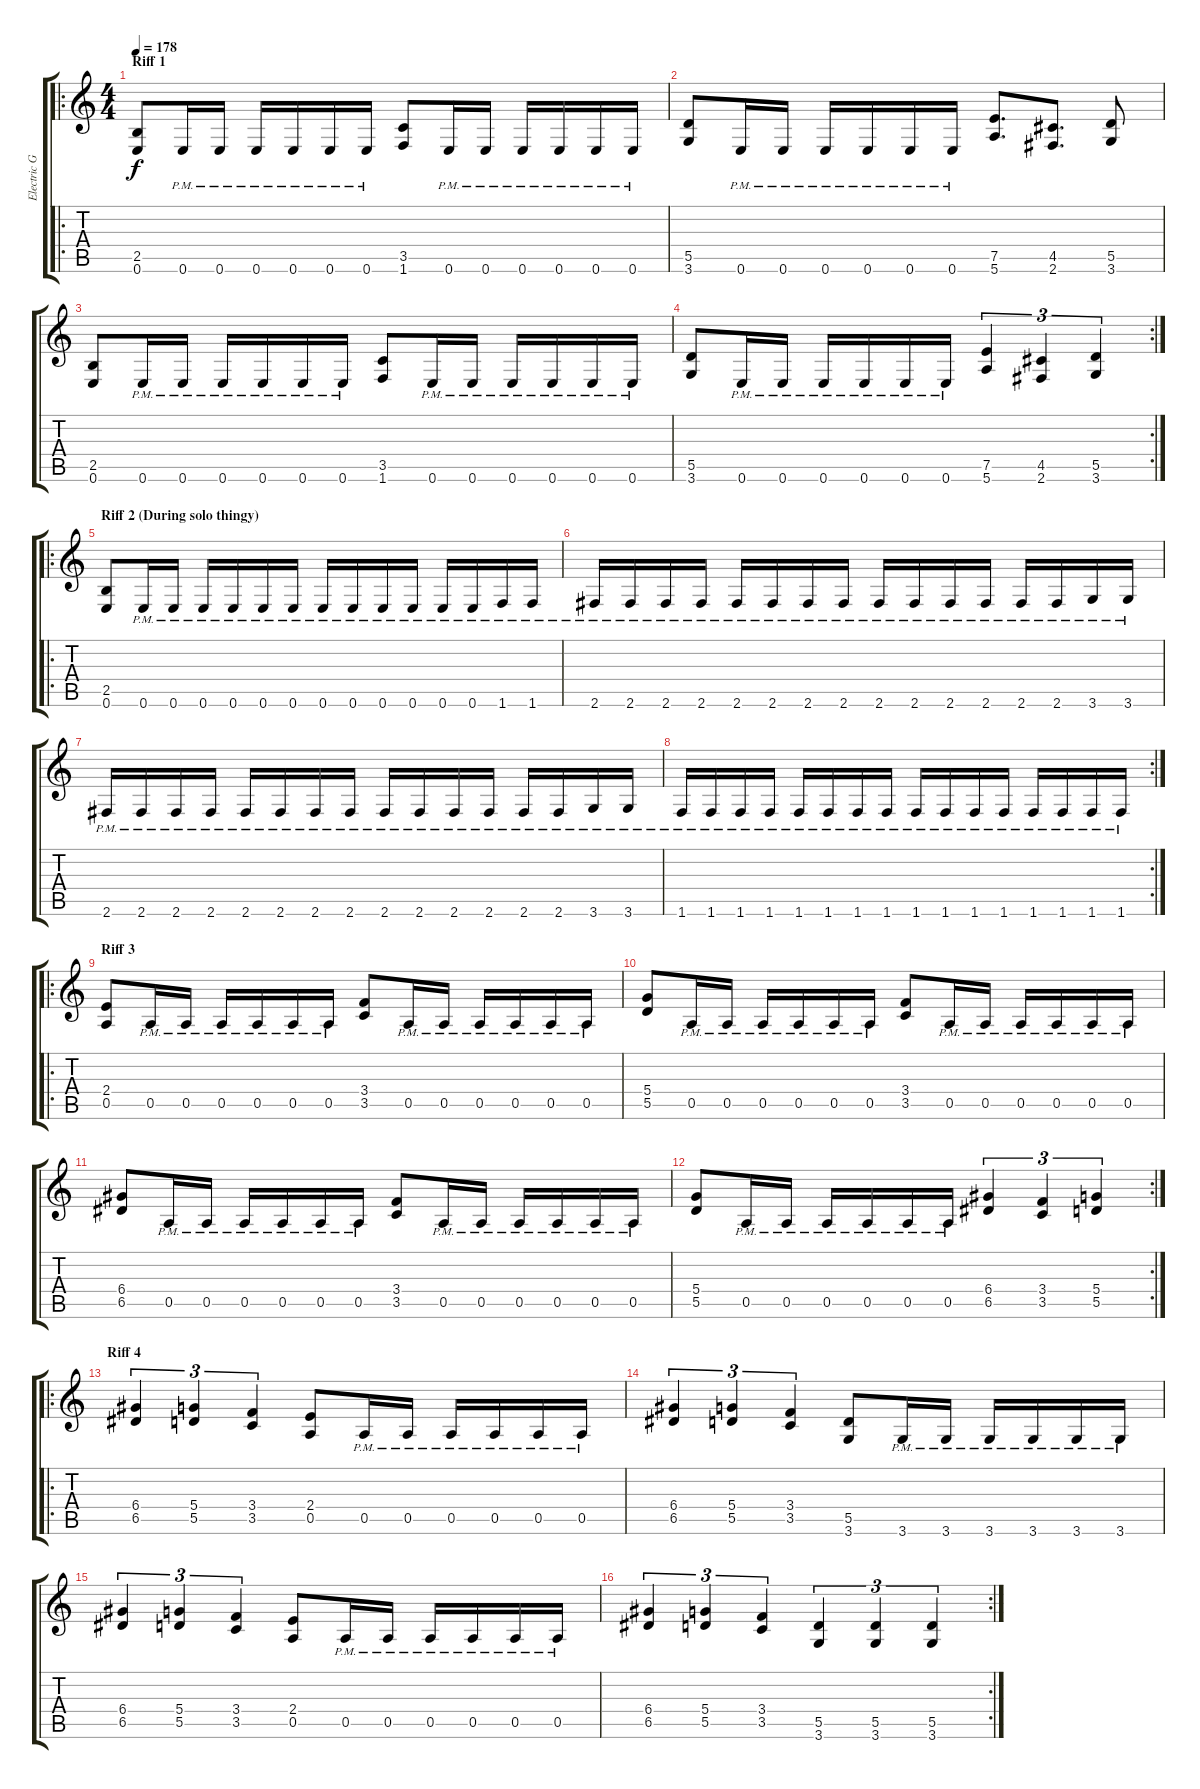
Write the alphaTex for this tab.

\track ("Electric Guitar" "Electric G") {instrument distortionguitar}
\staff {score tabs}
\tuning (E4 B3 G3 D3 A2 E2) {hide}
\ro
\ts (4 4)
\section ("" "Riff 1")
\tempo 178
\clef g2
\ks c
(2.5 0.6).8{dy f instrument distortionguitar} 0.6{pm}.16 0.6{pm}.16 0.6{pm}.16 0.6{pm}.16 0.6{pm}.16 0.6{pm}.16 (3.5 1.6).8 0.6{pm}.16 0.6{pm}.16 0.6{pm}.16 0.6{pm}.16 0.6{pm}.16 0.6{pm}.16 |
(5.5 3.6).8 0.6{pm}.16 0.6{pm}.16 0.6{pm}.16 0.6{pm}.16 0.6{pm}.16 0.6{pm}.16 (7.5 5.6).8{d} (4.5 2.6).8{d} (5.5 3.6).8 |
(2.5 0.6).8 0.6{pm}.16 0.6{pm}.16 0.6{pm}.16 0.6{pm}.16 0.6{pm}.16 0.6{pm}.16 (3.5 1.6).8 0.6{pm}.16 0.6{pm}.16 0.6{pm}.16 0.6{pm}.16 0.6{pm}.16 0.6{pm}.16 |
\rc 2
(5.5 3.6).8 0.6{pm}.16 0.6{pm}.16 0.6{pm}.16 0.6{pm}.16 0.6{pm}.16 0.6{pm}.16 (7.5 5.6).4{tu (3 2)} (4.5 2.6).4{tu (3 2)} (5.5 3.6).4{tu (3 2)} |
\ro
\section ("" "Riff 2 (During solo thingy)")
(2.5 0.6).8 0.6{pm}.16 0.6{pm}.16 0.6{pm}.16 0.6{pm}.16 0.6{pm}.16 0.6{pm}.16 0.6{pm}.16 0.6{pm}.16 0.6{pm}.16 0.6{pm}.16 0.6{pm}.16 0.6{pm}.16 1.6{pm}.16 1.6{pm}.16 |
2.6{pm}.16 2.6{pm}.16 2.6{pm}.16 2.6{pm}.16 2.6{pm}.16 2.6{pm}.16 2.6{pm}.16 2.6{pm}.16 2.6{pm}.16 2.6{pm}.16 2.6{pm}.16 2.6{pm}.16 2.6{pm}.16 2.6{pm}.16 3.6{pm}.16 3.6{pm}.16 |
2.6{pm}.16 2.6{pm}.16 2.6{pm}.16 2.6{pm}.16 2.6{pm}.16 2.6{pm}.16 2.6{pm}.16 2.6{pm}.16 2.6{pm}.16 2.6{pm}.16 2.6{pm}.16 2.6{pm}.16 2.6{pm}.16 2.6{pm}.16 3.6{pm}.16 3.6{pm}.16 |
\rc 2
1.6{pm}.16 1.6{pm}.16 1.6{pm}.16 1.6{pm}.16 1.6{pm}.16 1.6{pm}.16 1.6{pm}.16 1.6{pm}.16 1.6{pm}.16 1.6{pm}.16 1.6{pm}.16 1.6{pm}.16 1.6{pm}.16 1.6{pm}.16 1.6{pm}.16 1.6{pm}.16 |
\ro
\section ("" "Riff 3")
(2.4 0.5).8 0.5{pm}.16 0.5{pm}.16 0.5{pm}.16 0.5{pm}.16 0.5{pm}.16 0.5{pm}.16 (3.4 3.5).8 0.5{pm}.16 0.5{pm}.16 0.5{pm}.16 0.5{pm}.16 0.5{pm}.16 0.5{pm}.16 |
(5.4 5.5).8 0.5{pm}.16 0.5{pm}.16 0.5{pm}.16 0.5{pm}.16 0.5{pm}.16 0.5{pm}.16 (3.4 3.5).8 0.5{pm}.16 0.5{pm}.16 0.5{pm}.16 0.5{pm}.16 0.5{pm}.16 0.5{pm}.16 |
(6.4 6.5).8 0.5{pm}.16 0.5{pm}.16 0.5{pm}.16 0.5{pm}.16 0.5{pm}.16 0.5{pm}.16 (3.4 3.5).8 0.5{pm}.16 0.5{pm}.16 0.5{pm}.16 0.5{pm}.16 0.5{pm}.16 0.5{pm}.16 |
\rc 2
(5.4 5.5).8 0.5{pm}.16 0.5{pm}.16 0.5{pm}.16 0.5{pm}.16 0.5{pm}.16 0.5{pm}.16 (6.4 6.5).4{tu (3 2)} (3.4 3.5).4{tu (3 2)} (5.4 5.5).4{tu (3 2)} |
\ro
\section ("" "Riff 4")
(6.4 6.5).4{tu (3 2)} (5.4 5.5).4{tu (3 2)} (3.4 3.5).4{tu (3 2)} (2.4 0.5).8 0.5{pm}.16 0.5{pm}.16 0.5{pm}.16 0.5{pm}.16 0.5{pm}.16 0.5{pm}.16 |
(6.4 6.5).4{tu (3 2)} (5.4 5.5).4{tu (3 2)} (3.4 3.5).4{tu (3 2)} (5.5 3.6).8 3.6{pm}.16 3.6{pm}.16 3.6{pm}.16 3.6{pm}.16 3.6{pm}.16 3.6{pm}.16 |
(6.4 6.5).4{tu (3 2)} (5.4 5.5).4{tu (3 2)} (3.4 3.5).4{tu (3 2)} (2.4 0.5).8 0.5{pm}.16 0.5{pm}.16 0.5{pm}.16 0.5{pm}.16 0.5{pm}.16 0.5{pm}.16 |
\rc 2
(6.4 6.5).4{tu (3 2)} (5.4 5.5).4{tu (3 2)} (3.4 3.5).4{tu (3 2)} (5.5 3.6).4{tu (3 2)} (5.5 3.6).4{tu (3 2)} (5.5 3.6).4{tu (3 2)}
